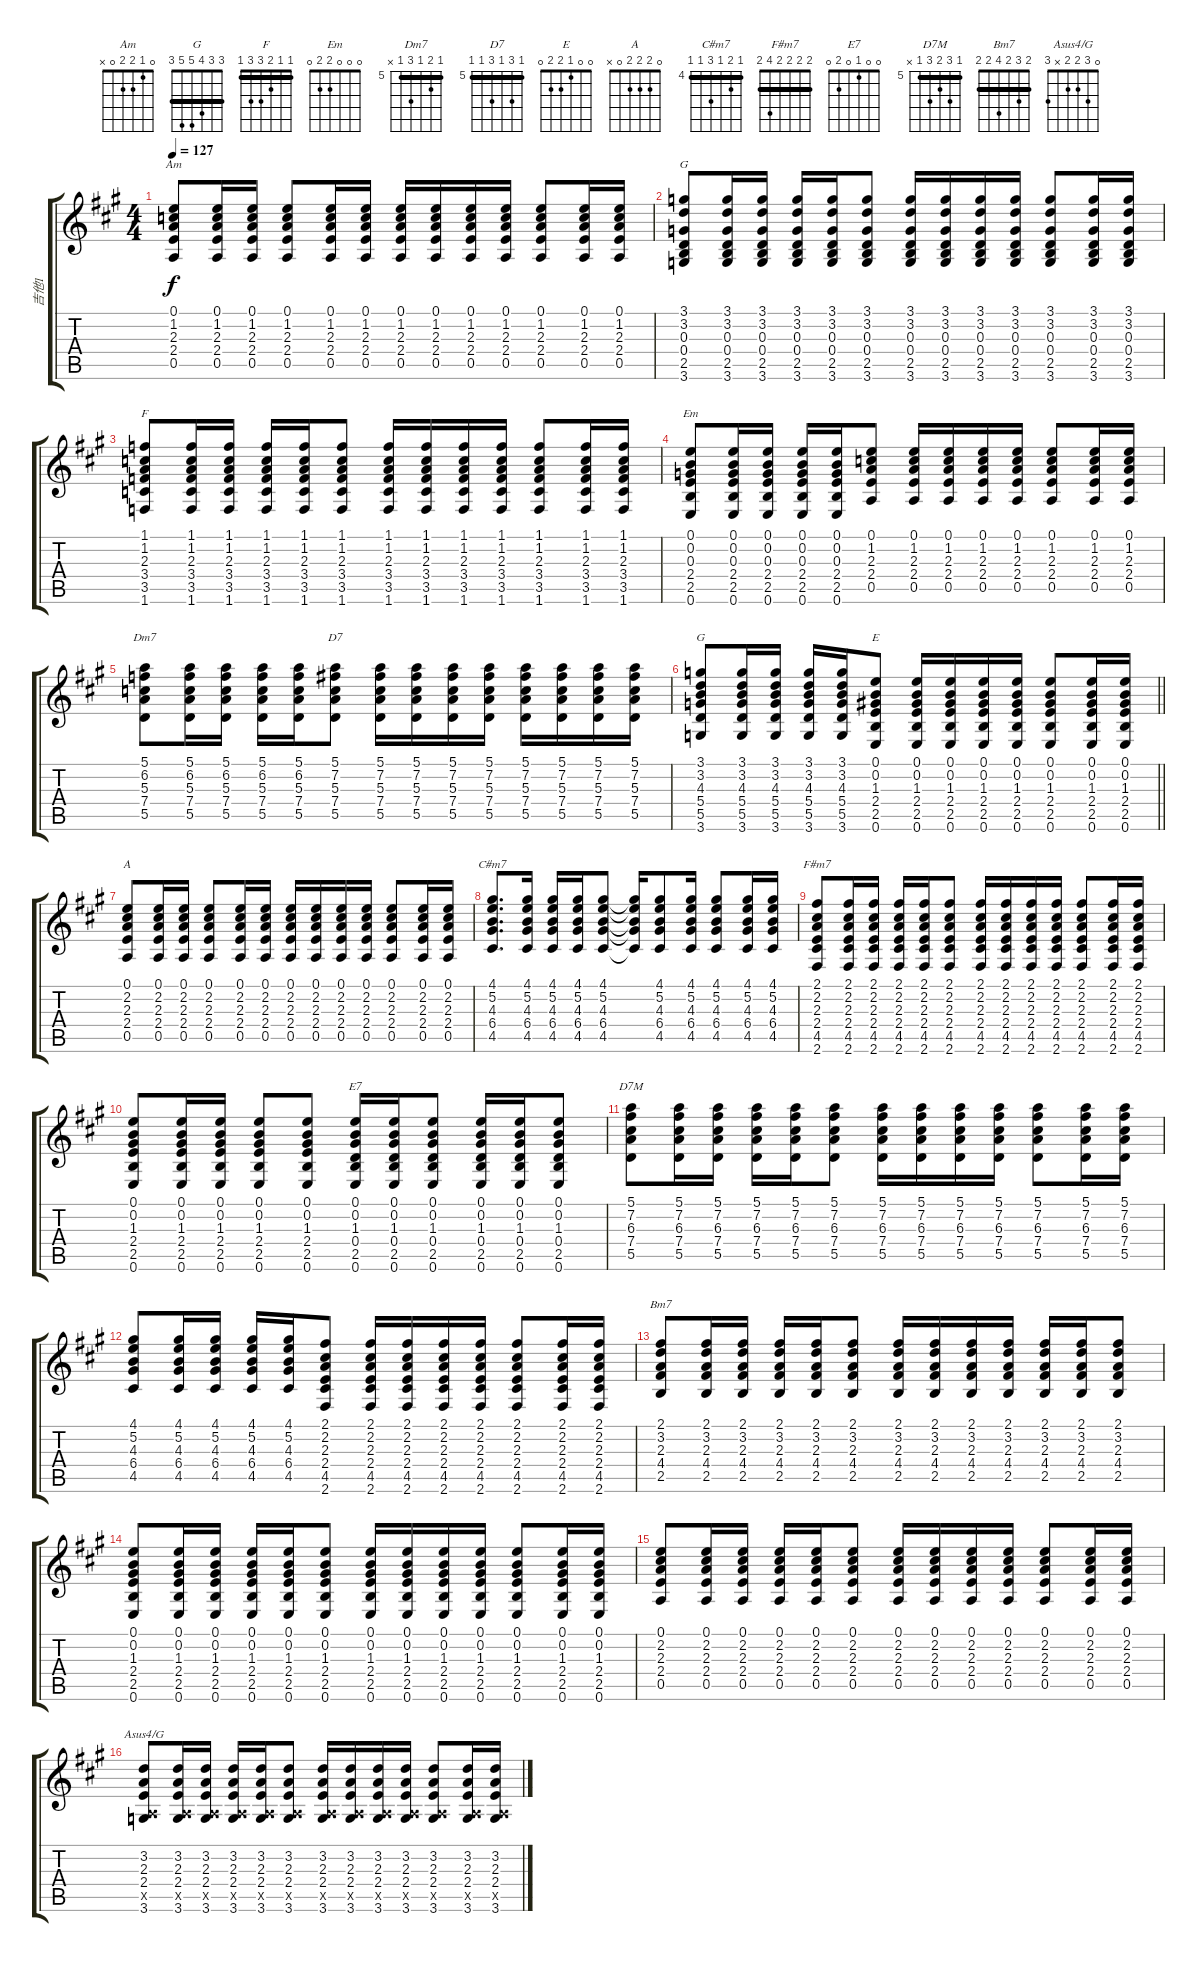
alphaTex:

\track ("吉他1" "吉他1") {instrument acousticguitarsteel}
\staff {score tabs}
\tuning (E4 B3 G3 D3 A2 E2) {hide}
\chord ("Am" 0 1 2 2 0 x)
\chord ("G" 3 3 0 0 2 3) {barre 3}
\chord ("F" 1 1 2 3 3 1) {barre 1}
\chord ("Em" 0 0 0 2 2 0)
\chord ("Dm7" 5 6 5 7 5 x) {firstfret 5 barre 5}
\chord ("D7" 5 7 5 7 5 5) {firstfret 5 barre 5}
\chord ("G" 3 3 4 5 5 3) {barre 3}
\chord ("E" 0 0 1 2 2 0)
\chord ("A" 0 2 2 2 0 x)
\chord ("C#m7" 4 5 4 6 4 4) {firstfret 4 barre 4}
\chord ("F#m7" 2 2 2 2 4 2) {barre 2}
\chord ("E7" 0 0 1 0 2 0)
\chord ("D7M" 5 7 6 7 5 x) {firstfret 5 barre 5}
\chord ("Bm7" 2 3 2 4 2 2) {barre 2}
\chord ("Asus4/G" 0 3 2 2 x 3)
\ts (4 4)
\tempo 127
\clef g2
\ks a
(0.1 1.2 2.3 2.4 0.5).8{ch "Am" dy f} (0.1 1.2 2.3 2.4 0.5).16 (0.1 1.2 2.3 2.4 0.5).16 (0.1 1.2 2.3 2.4 0.5).8 (0.1 1.2 2.3 2.4 0.5).16 (0.1 1.2 2.3 2.4 0.5).16 (0.1 1.2 2.3 2.4 0.5).16 (0.1 1.2 2.3 2.4 0.5).16 (0.1 1.2 2.3 2.4 0.5).16 (0.1 1.2 2.3 2.4 0.5).16 (0.1 1.2 2.3 2.4 0.5).8 (0.1 1.2 2.3 2.4 0.5).16 (0.1 1.2 2.3 2.4 0.5).16 |
(3.1 3.2 0.3 0.4 2.5 3.6).8{ch "G"} (3.1 3.2 0.3 0.4 2.5 3.6).16 (3.1 3.2 0.3 0.4 2.5 3.6).16 (3.1 3.2 0.3 0.4 2.5 3.6).16 (3.1 3.2 0.3 0.4 2.5 3.6).16 (3.1 3.2 0.3 0.4 2.5 3.6).8 (3.1 3.2 0.3 0.4 2.5 3.6).16 (3.1 3.2 0.3 0.4 2.5 3.6).16 (3.1 3.2 0.3 0.4 2.5 3.6).16 (3.1 3.2 0.3 0.4 2.5 3.6).16 (3.1 3.2 0.3 0.4 2.5 3.6).8 (3.1 3.2 0.3 0.4 2.5 3.6).16 (3.1 3.2 0.3 0.4 2.5 3.6).16 |
(1.1 1.2 2.3 3.4 3.5 1.6).8{ch "F"} (1.1 1.2 2.3 3.4 3.5 1.6).16 (1.1 1.2 2.3 3.4 3.5 1.6).16 (1.1 1.2 2.3 3.4 3.5 1.6).16 (1.1 1.2 2.3 3.4 3.5 1.6).16 (1.1 1.2 2.3 3.4 3.5 1.6).8 (1.1 1.2 2.3 3.4 3.5 1.6).16 (1.1 1.2 2.3 3.4 3.5 1.6).16 (1.1 1.2 2.3 3.4 3.5 1.6).16 (1.1 1.2 2.3 3.4 3.5 1.6).16 (1.1 1.2 2.3 3.4 3.5 1.6).8 (1.1 1.2 2.3 3.4 3.5 1.6).16 (1.1 1.2 2.3 3.4 3.5 1.6).16 |
(0.1 0.2 0.3 2.4 2.5 0.6).8{ch "Em"} (0.1 0.2 0.3 2.4 2.5 0.6).16{beam merge} (0.1 0.2 0.3 2.4 2.5 0.6).16 (0.1 0.2 0.3 2.4 2.5 0.6).16 (0.1 0.2 0.3 2.4 2.5 0.6).16{beam merge} (0.1 1.2 2.3 2.4 0.5).8{beam split} (0.1 1.2 2.3 2.4 0.5).16 (0.1 1.2 2.3 2.4 0.5).16 (0.1 1.2 2.3 2.4 0.5).16{beam merge} (0.1 1.2 2.3 2.4 0.5).16{beam split} (0.1 1.2 2.3 2.4 0.5).8 (0.1 1.2 2.3 2.4 0.5).16{beam merge} (0.1 1.2 2.3 2.4 0.5).16 |
(5.1 6.2 5.3 7.4 5.5).8{ch "Dm7"} (5.1 6.2 5.3 7.4 5.5).16{beam merge} (5.1 6.2 5.3 7.4 5.5).16{beam split} (5.1 6.2 5.3 7.4 5.5).16 (5.1 6.2 5.3 7.4 5.5).16 (5.1 7.2 5.3 7.4 5.5).8{ch "D7"} (5.1 7.2 5.3 7.4 5.5).16 (5.1 7.2 5.3 7.4 5.5).16 (5.1 7.2 5.3 7.4 5.5).16 (5.1 7.2 5.3 7.4 5.5).16 (5.1 7.2 5.3 7.4 5.5).16 (5.1 7.2 5.3 7.4 5.5).16 (5.1 7.2 5.3 7.4 5.5).16 (5.1 7.2 5.3 7.4 5.5).16 |
\barLineRight lightlight
(3.1 3.2 4.3 5.4 5.5 3.6).8{ch "G"} (3.1 3.2 4.3 5.4 5.5 3.6).16 (3.1 3.2 4.3 5.4 5.5 3.6).16 (3.1 3.2 4.3 5.4 5.5 3.6).16 (3.1 3.2 4.3 5.4 5.5 3.6).16 (0.1 0.2 1.3 2.4 2.5 0.6).8{ch "E"} (0.1 0.2 1.3 2.4 2.5 0.6).16 (0.1 0.2 1.3 2.4 2.5 0.6).16 (0.1 0.2 1.3 2.4 2.5 0.6).16 (0.1 0.2 1.3 2.4 2.5 0.6).16{beam split} (0.1 0.2 1.3 2.4 2.5 0.6).8 (0.1 0.2 1.3 2.4 2.5 0.6).16 (0.1 0.2 1.3 2.4 2.5 0.6).16 |
(0.1 2.2 2.3 2.4 0.5).8{ch "A"} (0.1 2.2 2.3 2.4 0.5).16 (0.1 2.2 2.3 2.4 0.5).16 (0.1 2.2 2.3 2.4 0.5).8 (0.1 2.2 2.3 2.4 0.5).16 (0.1 2.2 2.3 2.4 0.5).16 (0.1 2.2 2.3 2.4 0.5).16 (0.1 2.2 2.3 2.4 0.5).16 (0.1 2.2 2.3 2.4 0.5).16 (0.1 2.2 2.3 2.4 0.5).16 (0.1 2.2 2.3 2.4 0.5).8 (0.1 2.2 2.3 2.4 0.5).16 (0.1 2.2 2.3 2.4 0.5).16 |
(4.1 5.2 4.3 6.4 4.5).8{d ch "C#m7"} (4.1 5.2 4.3 6.4 4.5).16 (4.1 5.2 4.3 6.4 4.5).16 (4.1 5.2 4.3 6.4 4.5).16 (4.1 5.2 4.3 6.4 4.5).8 (4.1{t} 5.2{t} 4.3{t} 6.4{t} 4.5{t}).16 (4.1 5.2 4.3 6.4 4.5).8 (4.1 5.2 4.3 6.4 4.5).16 (4.1 5.2 4.3 6.4 4.5).8 (4.1 5.2 4.3 6.4 4.5).16 (4.1 5.2 4.3 6.4 4.5).16 |
(2.1 2.2 2.3 2.4 4.5 2.6).8{ch "F#m7"} (2.1 2.2 2.3 2.4 4.5 2.6).16 (2.1 2.2 2.3 2.4 4.5 2.6).16 (2.1 2.2 2.3 2.4 4.5 2.6).16 (2.1 2.2 2.3 2.4 4.5 2.6).16 (2.1 2.2 2.3 2.4 4.5 2.6).8 (2.1 2.2 2.3 2.4 4.5 2.6).16 (2.1 2.2 2.3 2.4 4.5 2.6).16 (2.1 2.2 2.3 2.4 4.5 2.6).16 (2.1 2.2 2.3 2.4 4.5 2.6).16 (2.1 2.2 2.3 2.4 4.5 2.6).8 (2.1 2.2 2.3 2.4 4.5 2.6).16 (2.1 2.2 2.3 2.4 4.5 2.6).16 |
(0.1 0.2 1.3 2.4 2.5 0.6).8 (0.1 0.2 1.3 2.4 2.5 0.6).16 (0.1 0.2 1.3 2.4 2.5 0.6).16 (0.1 0.2 1.3 2.4 2.5 0.6).8 (0.1 0.2 1.3 2.4 2.5 0.6).8 (0.1 0.2 1.3 0.4 2.5 0.6).16{ch "E7"} (0.1 0.2 1.3 0.4 2.5 0.6).16 (0.1 0.2 1.3 0.4 2.5 0.6).8 (0.1 0.2 1.3 0.4 2.5 0.6).16 (0.1 0.2 1.3 0.4 2.5 0.6).16 (0.1 0.2 1.3 0.4 2.5 0.6).8 |
(5.1 7.2 6.3 7.4 5.5).8{ch "D7M"} (5.1 7.2 6.3 7.4 5.5).16 (5.1 7.2 6.3 7.4 5.5).16 (5.1 7.2 6.3 7.4 5.5).16 (5.1 7.2 6.3 7.4 5.5).16 (5.1 7.2 6.3 7.4 5.5).8 (5.1 7.2 6.3 7.4 5.5).16 (5.1 7.2 6.3 7.4 5.5).16 (5.1 7.2 6.3 7.4 5.5).16 (5.1 7.2 6.3 7.4 5.5).16 (5.1 7.2 6.3 7.4 5.5).8 (5.1 7.2 6.3 7.4 5.5).16 (5.1 7.2 6.3 7.4 5.5).16 |
(4.1 5.2 4.3 6.4 4.5).8 (4.1 5.2 4.3 6.4 4.5).16 (4.1 5.2 4.3 6.4 4.5).16 (4.1 5.2 4.3 6.4 4.5).16 (4.1 5.2 4.3 6.4 4.5).16 (2.1 2.2 2.3 2.4 4.5 2.6).8 (2.1 2.2 2.3 2.4 4.5 2.6).16 (2.1 2.2 2.3 2.4 4.5 2.6).16 (2.1 2.2 2.3 2.4 4.5 2.6).16 (2.1 2.2 2.3 2.4 4.5 2.6).16 (2.1 2.2 2.3 2.4 4.5 2.6).8 (2.1 2.2 2.3 2.4 4.5 2.6).16 (2.1 2.2 2.3 2.4 4.5 2.6).16 |
(2.1 3.2 2.3 4.4 2.5).8{ch "Bm7"} (2.1 3.2 2.3 4.4 2.5).16 (2.1 3.2 2.3 4.4 2.5).16 (2.1 3.2 2.3 4.4 2.5).16 (2.1 3.2 2.3 4.4 2.5).16 (2.1 3.2 2.3 4.4 2.5).8 (2.1 3.2 2.3 4.4 2.5).16 (2.1 3.2 2.3 4.4 2.5).16 (2.1 3.2 2.3 4.4 2.5).16 (2.1 3.2 2.3 4.4 2.5).16 (2.1 3.2 2.3 4.4 2.5).16 (2.1 3.2 2.3 4.4 2.5).16 (2.1 3.2 2.3 4.4 2.5).8 |
(0.1 0.2 1.3 2.4 2.5 0.6).8 (0.1 0.2 1.3 2.4 2.5 0.6).16 (0.1 0.2 1.3 2.4 2.5 0.6).16 (0.1 0.2 1.3 2.4 2.5 0.6).16 (0.1 0.2 1.3 2.4 2.5 0.6).16 (0.1 0.2 1.3 2.4 2.5 0.6).8 (0.1 0.2 1.3 2.4 2.5 0.6).16 (0.1 0.2 1.3 2.4 2.5 0.6).16 (0.1 0.2 1.3 2.4 2.5 0.6).16 (0.1 0.2 1.3 2.4 2.5 0.6).16 (0.1 0.2 1.3 2.4 2.5 0.6).8 (0.1 0.2 1.3 2.4 2.5 0.6).16 (0.1 0.2 1.3 2.4 2.5 0.6).16 |
(0.1 2.2 2.3 2.4 0.5).8 (0.1 2.2 2.3 2.4 0.5).16 (0.1 2.2 2.3 2.4 0.5).16 (0.1 2.2 2.3 2.4 0.5).16 (0.1 2.2 2.3 2.4 0.5).16 (0.1 2.2 2.3 2.4 0.5).8 (0.1 2.2 2.3 2.4 0.5).16 (0.1 2.2 2.3 2.4 0.5).16 (0.1 2.2 2.3 2.4 0.5).16 (0.1 2.2 2.3 2.4 0.5).16 (0.1 2.2 2.3 2.4 0.5).8 (0.1 2.2 2.3 2.4 0.5).16 (0.1 2.2 2.3 2.4 0.5).16 |
(3.2 2.3 2.4 0.5{x} 3.6).8{ch "Asus4/G"} (3.2 2.3 2.4 0.5{x} 3.6).16 (3.2 2.3 2.4 0.5{x} 3.6).16 (3.2 2.3 2.4 0.5{x} 3.6).16 (3.2 2.3 2.4 0.5{x} 3.6).16 (3.2 2.3 2.4 0.5{x} 3.6).8 (3.2 2.3 2.4 0.5{x} 3.6).16 (3.2 2.3 2.4 0.5{x} 3.6).16 (3.2 2.3 2.4 0.5{x} 3.6).16 (3.2 2.3 2.4 0.5{x} 3.6).16 (3.2 2.3 2.4 0.5{x} 3.6).8 (3.2 2.3 2.4 0.5{x} 3.6).16 (3.2 2.3 2.4 0.5{x} 3.6).16
